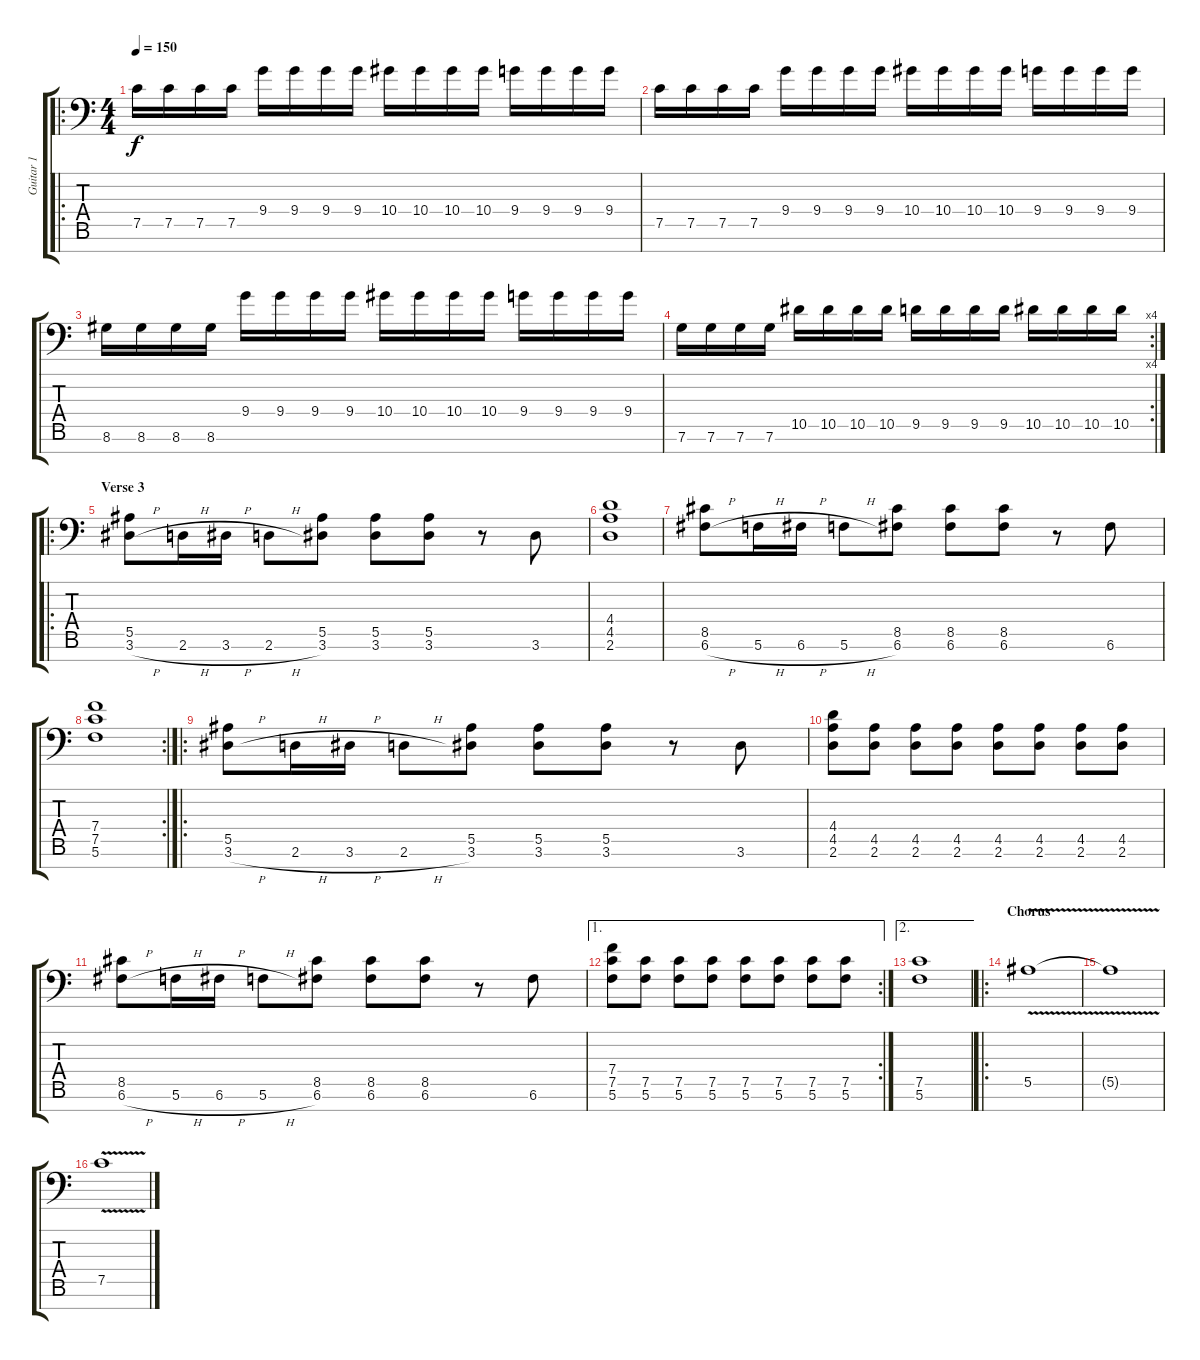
\track ("Guitar 1" "Guitar 1") {instrument distortionguitar}
\staff {score tabs}
\tuning (C4 G3 Eb3 Bb2 F2 C2 G1) {hide}
\ro
\ts (4 4)
\tempo 150
\clef f4
\ks c
7.5.16{dy f} 7.5.16 7.5.16 7.5.16 9.4.16 9.4.16 9.4.16 9.4.16 10.4.16 10.4.16 10.4.16 10.4.16 9.4.16 9.4.16 9.4.16 9.4.16 |
7.5.16 7.5.16 7.5.16 7.5.16 9.4.16 9.4.16 9.4.16 9.4.16 10.4.16 10.4.16 10.4.16 10.4.16 9.4.16 9.4.16 9.4.16 9.4.16 |
8.6.16 8.6.16 8.6.16 8.6.16 9.4.16 9.4.16 9.4.16 9.4.16 10.4.16 10.4.16 10.4.16 10.4.16 9.4.16 9.4.16 9.4.16 9.4.16 |
\rc 4
7.6.16 7.6.16 7.6.16 7.6.16 10.5.16 10.5.16 10.5.16 10.5.16 9.5.16 9.5.16 9.5.16 9.5.16 10.5.16 10.5.16 10.5.16 10.5.16 |
\ro
\section ("" "Verse 3")
(5.5 3.6{h}).8 2.6{h}.16 3.6{h}.16 2.6{h}.8 (5.5 3.6).8 (5.5 3.6).8 (5.5 3.6).8 r.8 3.6.8 |
(4.4 4.5 2.6).1 |
(8.5 6.6{h}).8 5.6{h}.16 6.6{h}.16 5.6{h}.8 (8.5 6.6).8 (8.5 6.6).8 (8.5 6.6).8 r.8 6.6.8 |
\rc 2
(7.4 7.5 5.6).1 |
\ro
(5.5 3.6{h}).8 2.6{h}.16 3.6{h}.16 2.6{h}.8 (5.5 3.6).8 (5.5 3.6).8 (5.5 3.6).8 r.8 3.6.8 |
(4.4 4.5 2.6).8 (4.5 2.6).8 (4.5 2.6).8 (4.5 2.6).8 (4.5 2.6).8 (4.5 2.6).8 (4.5 2.6).8 (4.5 2.6).8 |
(8.5 6.6{h}).8 5.6{h}.16 6.6{h}.16 5.6{h}.8 (8.5 6.6).8 (8.5 6.6).8 (8.5 6.6).8 r.8 6.6.8 |
\ae 1
\rc 2
(7.4 7.5 5.6).8 (7.5 5.6).8 (7.5 5.6).8 (7.5 5.6).8 (7.5 5.6).8 (7.5 5.6).8 (7.5 5.6).8 (7.5 5.6).8 |
\ae 2
(7.5 5.6).1 |
\ro
\section ("" "Chorus")
5.5{v}.1 |
5.5{t}.1 |
7.5{v}.1
